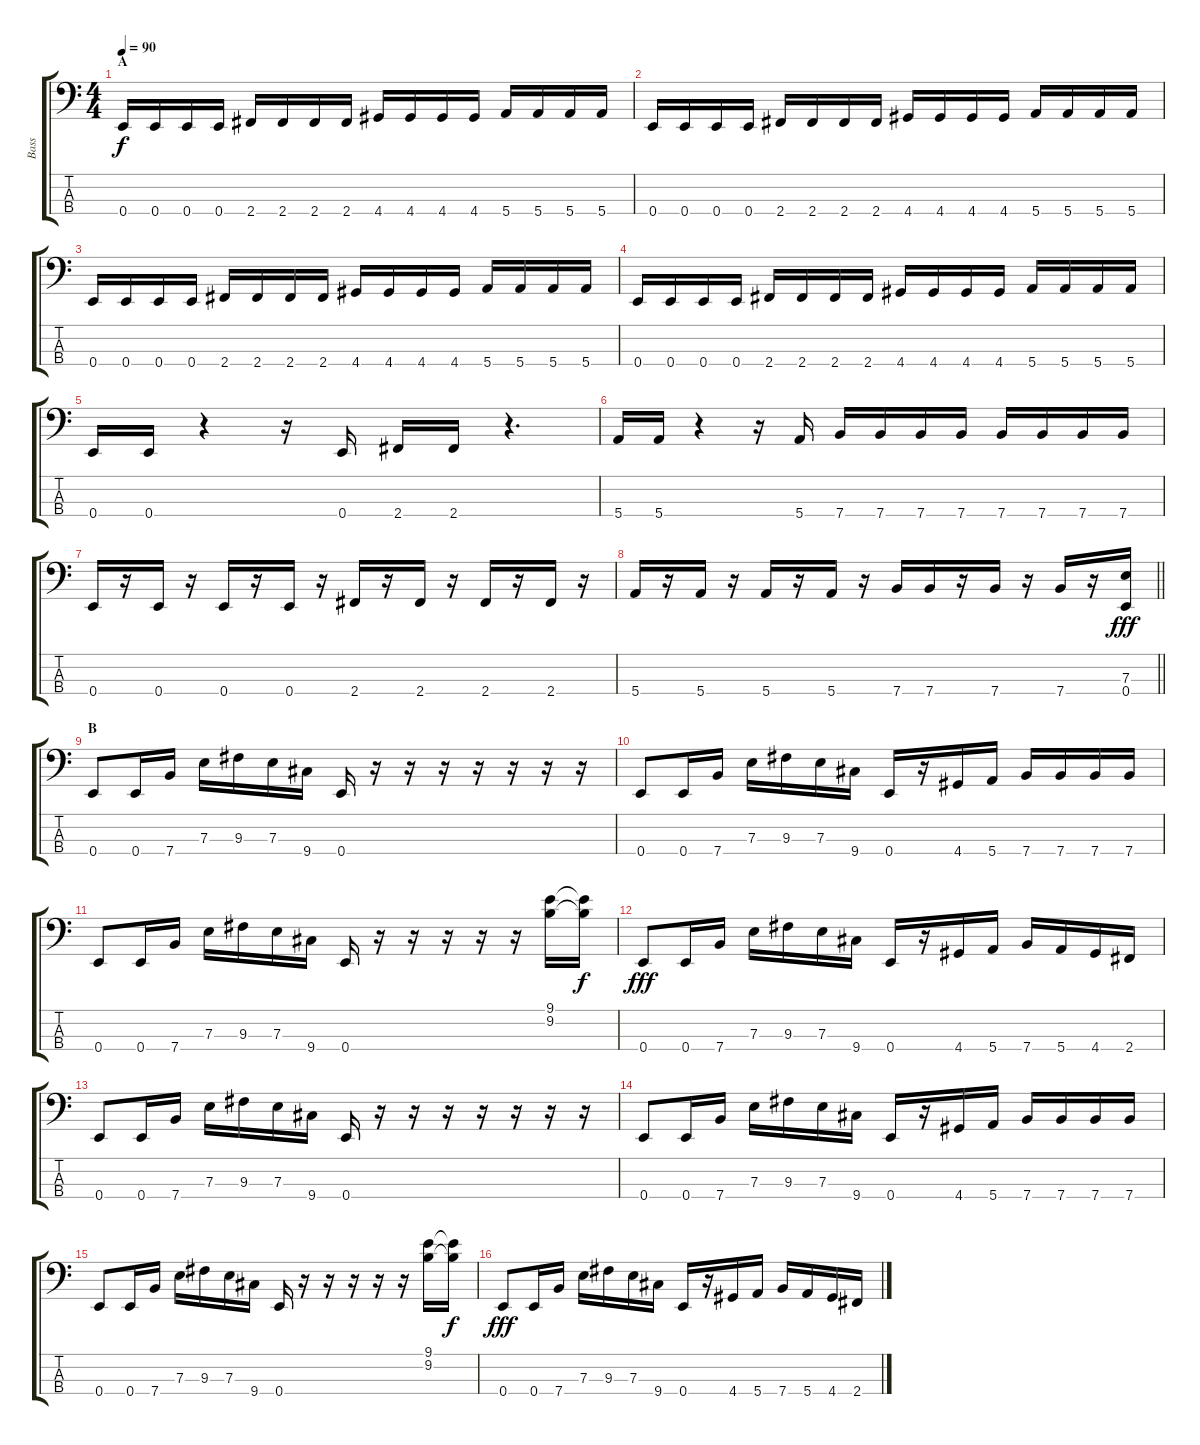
\track ("Bass" "Bass") {instrument electricbassfinger}
\staff {score tabs}
\tuning (G2 D2 A1 E1) {hide}
\ts (4 4)
\section ("" "A")
\tempo 90
\clef f4
\ks c
0.4.16{dy f instrument electricbassfinger} 0.4.16 0.4.16 0.4.16 2.4.16 2.4.16 2.4.16 2.4.16 4.4.16 4.4.16 4.4.16 4.4.16 5.4.16 5.4.16 5.4.16 5.4.16 |
0.4.16 0.4.16 0.4.16 0.4.16 2.4.16 2.4.16 2.4.16 2.4.16 4.4.16 4.4.16 4.4.16 4.4.16 5.4.16 5.4.16 5.4.16 5.4.16 |
0.4.16 0.4.16 0.4.16 0.4.16 2.4.16 2.4.16 2.4.16 2.4.16 4.4.16 4.4.16 4.4.16 4.4.16 5.4.16 5.4.16 5.4.16 5.4.16 |
0.4.16 0.4.16 0.4.16 0.4.16 2.4.16 2.4.16 2.4.16 2.4.16 4.4.16 4.4.16 4.4.16 4.4.16 5.4.16 5.4.16 5.4.16 5.4.16 |
0.4.16 0.4.16 r.4 r.16 0.4.16 2.4.16 2.4.16 r.4{d} |
5.4.16 5.4.16 r.4 r.16 5.4.16 7.4.16 7.4.16 7.4.16 7.4.16 7.4.16 7.4.16 7.4.16 7.4.16 |
0.4.16 r.16 0.4.16 r.16 0.4.16 r.16 0.4.16 r.16 2.4.16 r.16 2.4.16 r.16 2.4.16 r.16 2.4.16 r.16 |
\barLineRight lightlight
5.4.16 r.16 5.4.16 r.16 5.4.16 r.16 5.4.16 r.16 7.4.16 7.4.16 r.16 7.4.16 r.16 7.4.16 r.16 (7.3 0.4).16{dy fff} |
\section ("" "B")
0.4.8 0.4.16 7.4.16 7.3.16 9.3.16 7.3.16 9.4.16 0.4.16 r.16 r.16 r.16 r.16 r.16 r.16 r.16 |
0.4.8 0.4.16 7.4.16 7.3.16 9.3.16 7.3.16 9.4.16 0.4.16 r.16 4.4.16 5.4.16 7.4.16 7.4.16 7.4.16 7.4.16 |
0.4.8 0.4.16 7.4.16 7.3.16 9.3.16 7.3.16 9.4.16 0.4.16 r.16 r.16 r.16 r.16 r.16 (9.1 9.2).16 (9.1{t} 9.2{t}).16{dy f} |
0.4.8{dy fff} 0.4.16 7.4.16 7.3.16 9.3.16 7.3.16 9.4.16 0.4.16 r.16 4.4.16 5.4.16 7.4.16 5.4.16 4.4.16 2.4.16 |
0.4.8 0.4.16 7.4.16 7.3.16 9.3.16 7.3.16 9.4.16 0.4.16 r.16 r.16 r.16 r.16 r.16 r.16 r.16 |
0.4.8 0.4.16 7.4.16 7.3.16 9.3.16 7.3.16 9.4.16 0.4.16 r.16 4.4.16 5.4.16 7.4.16 7.4.16 7.4.16 7.4.16 |
0.4.8 0.4.16 7.4.16 7.3.16 9.3.16 7.3.16 9.4.16 0.4.16 r.16 r.16 r.16 r.16 r.16 (9.1 9.2).16 (9.1{t} 9.2{t}).16{dy f} |
0.4.8{dy fff} 0.4.16 7.4.16 7.3.16 9.3.16 7.3.16 9.4.16 0.4.16 r.16 4.4.16 5.4.16 7.4.16 5.4.16 4.4.16 2.4.16
